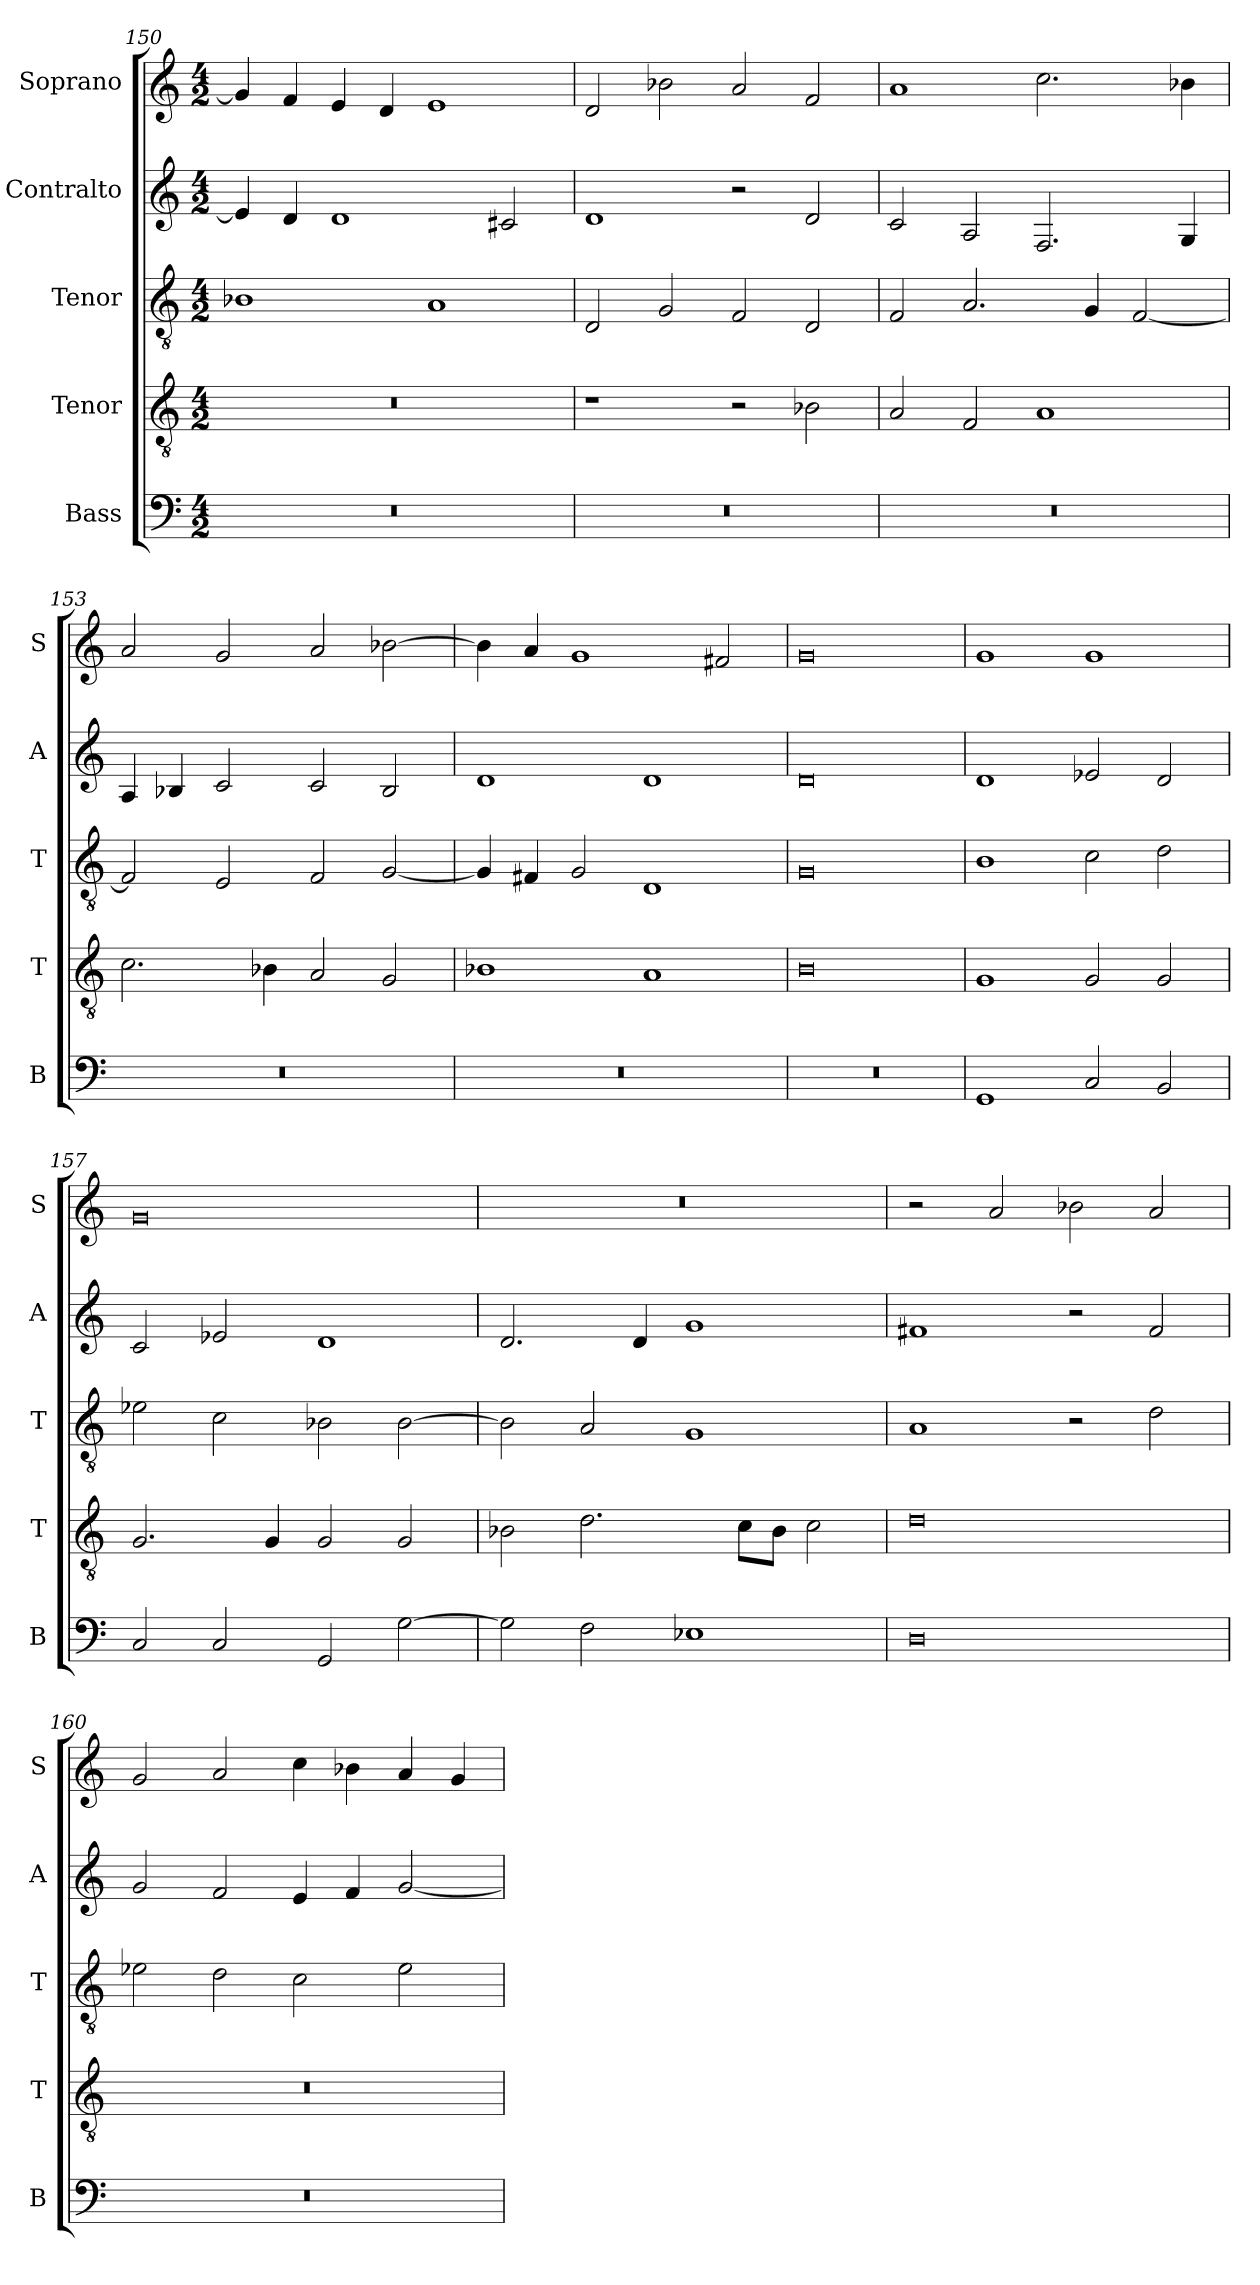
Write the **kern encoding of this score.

**kern	**kern	**kern	**kern	**kern
*part5	*part4	*part3	*part2	*part1
*staff5	*staff4	*staff3	*staff2	*staff1
*I"Bass	*I"Tenor	*I"Tenor	*I"Contralto	*I"Soprano
*I'B	*I'T	*I'T	*I'A	*I'S
*clefF4	*clefGv2	*clefGv2	*clefG2	*clefG2
*k[]	*k[]	*k[]	*k[]	*k[]
*M4/2	*M4/2	*M4/2	*M4/2	*M4/2
=150	=150	=150	=150	=150
0r	0r	1B-X	4e]	4g]
.	.	.	4d	4f
.	.	.	1d	4e
.	.	.	.	4d
.	.	1A	.	1e
.	.	.	2c#X	.
=151	=151	=151	=151	=151
0r	1r	2D	1d	2d
.	.	2G	.	2b-X
.	2r	2F	2r	2a
.	2B-X	2D	2d	2f
=152	=152	=152	=152	=152
0r	2A	2F	2c	1a
.	2F	2.A	2A	.
.	1A	.	2.F	2.cc
.	.	4G	.	.
.	.	[2F	.	.
.	.	.	4G	4b-X
=153	=153	=153	=153	=153
0r	2.c	2F]	4A	2a
.	.	.	4B-X	.
.	.	2E	2c	2g
.	4B-X	.	.	.
.	2A	2F	2c	2a
.	2G	[2G	2B-	[2b-X
=154	=154	=154	=154	=154
0r	1B-X	4G]	1d	4b-]
.	.	4F#X	.	4a
.	.	2G	.	1g
.	1A	1D	1d	.
.	.	.	.	2f#X
=155	=155	=155	=155	=155
0r	0B	0G	0d	0g
=156	=156	=156	=156	=156
1GG	1G	1B	1d	1g
2C	2G	2c	2e-X	1g
2BB	2G	2d	2d	.
=157	=157	=157	=157	=157
2C	2.G	2e-X	2c	0g
2C	.	2c	2e-X	.
.	4G	.	.	.
2GG	2G	2B-X	1d	.
[2G	2G	[2B-	.	.
=158	=158	=158	=158	=158
2G]	2B-X	2B-]	2.d	0r
2F	2.d	2A	.	.
.	.	.	4d	.
1E-X	.	1G	1g	.
.	8c\L	.	.	.
.	8B-\J	.	.	.
.	2c	.	.	.
=159	=159	=159	=159	=159
0D	0d	1A	1f#X	2r
.	.	.	.	2a
.	.	2r	2r	2b-X
.	.	2d	2f#	2a
=160	=160	=160	=160	=160
0r	0r	2e-X	2g	2g
.	.	2d	2f	2a
.	.	2c	4e	4cc
.	.	.	4f	4b-X
.	.	2e-	[2g	4a
.	.	.	.	4g
=	=	=	=	=
*-	*-	*-	*-	*-
